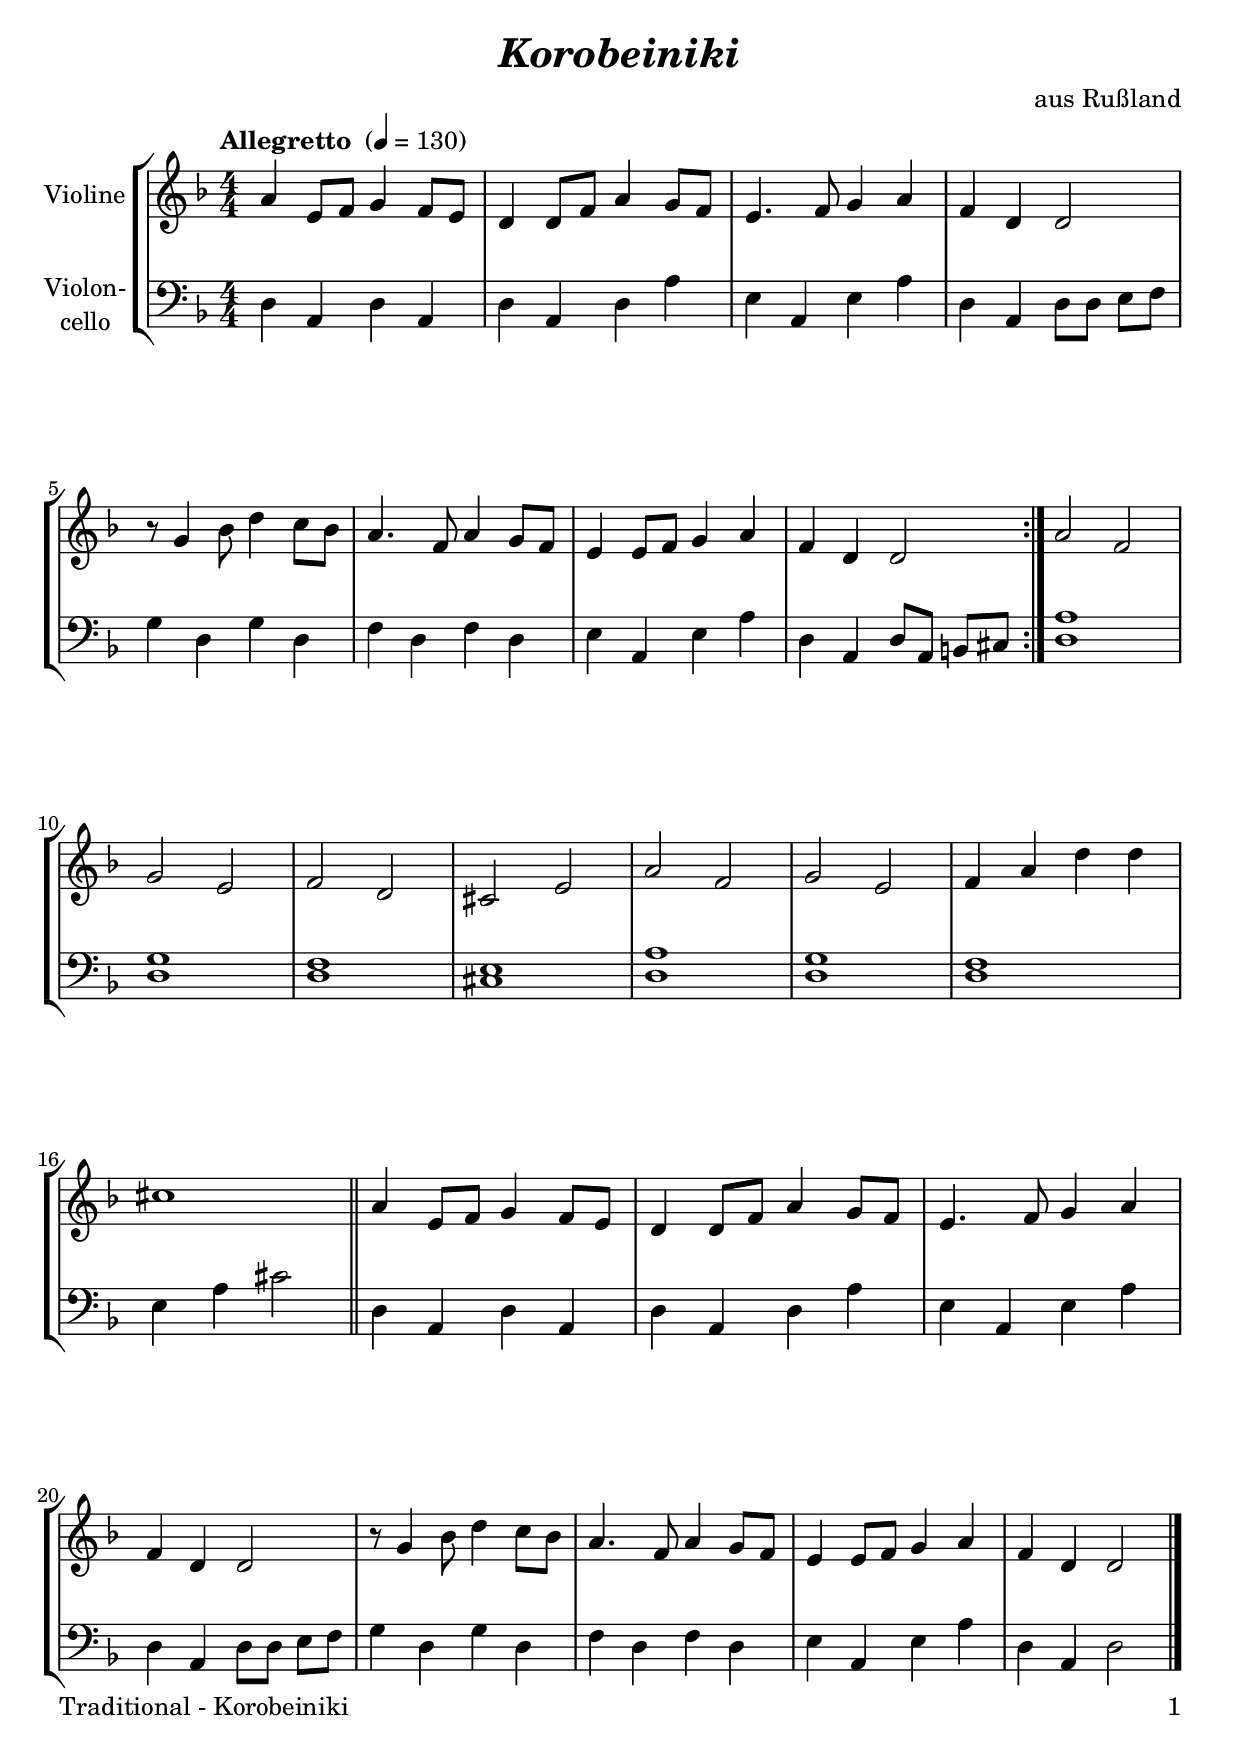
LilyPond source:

\version "2.18.2"
\include "deutsch.ly"
  
#(set-global-staff-size 22)

\header {
  title     = \markup \bold \italic "Korobeiniki"
  composer  = "aus Rußland"
%  arranger  = ""
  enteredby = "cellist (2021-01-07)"
%  piece     = ""
}

voiceconsts = {
  \key a \minor
  \time 4/4
  \clef "treble"
  \numericTimeSignature
  % Set default beaming for all staves
  \set Timing.beamExceptions = #'()
  \set Timing.baseMoment     = #(ly:make-moment 1 4)
  \set Timing.beatStructure  = #'(1 1 1 1)
  \tempo "Allegretto " 4=130
}

mivl = "violin"
%miba = "pizzicato strings"
miba = "cello"

arco = \markup \italic "arco"
dcaf = \mark \markup \box \italic "D.C. al Fine"
fine = \mark \markup \box \italic "Fine"
pizz = \markup \italic "pizz."
rall = \mark \markup \box \italic "rall."
rit  = \mark \markup \box \italic "rit."
simi = \markup \italic "simile"

va = \relative c' {
  \voiceconsts

  \repeat volta 2 {
    e4 h8 c d4 c8 h
    a4 a8 c e4 d8 c
    h4. c8 d4 e
    c a a2

    r8 d4 f8 a4 g8 f
    e4. c8 e4 d8 c
    h4 h8 c d4 e
    c a a2
  }
  e' c

  d h
  c a
  gis h
  e c
  d h
  c4 e a a
  gis1 \bar "||"

  e4 h8 c d4 c8 h
  a4 a8 c e4 d8 c
  h4. c8 d4 e
  c a a2

  r8 d4 f8 a4 g8 f
  e4. c8 e4 d8 c
  h4 h8 c d4 e
  c a a2 \bar "|."
}

vb = \relative c {
  \voiceconsts
  \clef "bass"
  
  \repeat volta 2 {
    a4 e a e
    a e a e'
    h e, h' e
    a, e a8 a h c

    d4 a d a
    c a c a
    h e, h' e
    a, e a8 e fis gis
  }
  <a e'>1

  <a d>
  <a c>
  <gis h>
  <a e'>
  <a d>
  <a c>
  h4 e gis2 \bar "||"

  a,4 e a e
  a e a e'
  h e, h' e
  a, e a8 a h c

  d4 a d a c a c a
  h e, h' e
  a, e a2 \bar "|."
}


music = \new StaffGroup <<
      \new Staff {
	\set Staff.midiInstrument = \mivl
	\set Staff.instrumentName = \markup \center-column { "Violine" }
	\transpose a d' { \va }
      }

      \new Staff {
	\set Staff.midiInstrument = \miba
	\set Staff.instrumentName = \markup \center-column { "Violon-" "cello" }
	\transpose a d' { \vb }
      }
>>

\book {
   \paper {
    print-page-number = ##t
    print-first-page-number = ##t
    ragged-last-bottom = ##f
    oddHeaderMarkup = \markup \null
    evenHeaderMarkup = \markup \null
    oddFooterMarkup = \markup {
      \fill-line {
        \on-the-fly #print-page-number-check-first
        "Traditional - Korobeiniki" \fromproperty #'page:page-number-string
      }
    }
    evenFooterMarkup = \oddFooterMarkup
  } \score {
    \music
    \layout {}
  }

  \score {
    \unfoldRepeats \music

    \midi {
      \context {
        \Score
      }
    }
  }
}